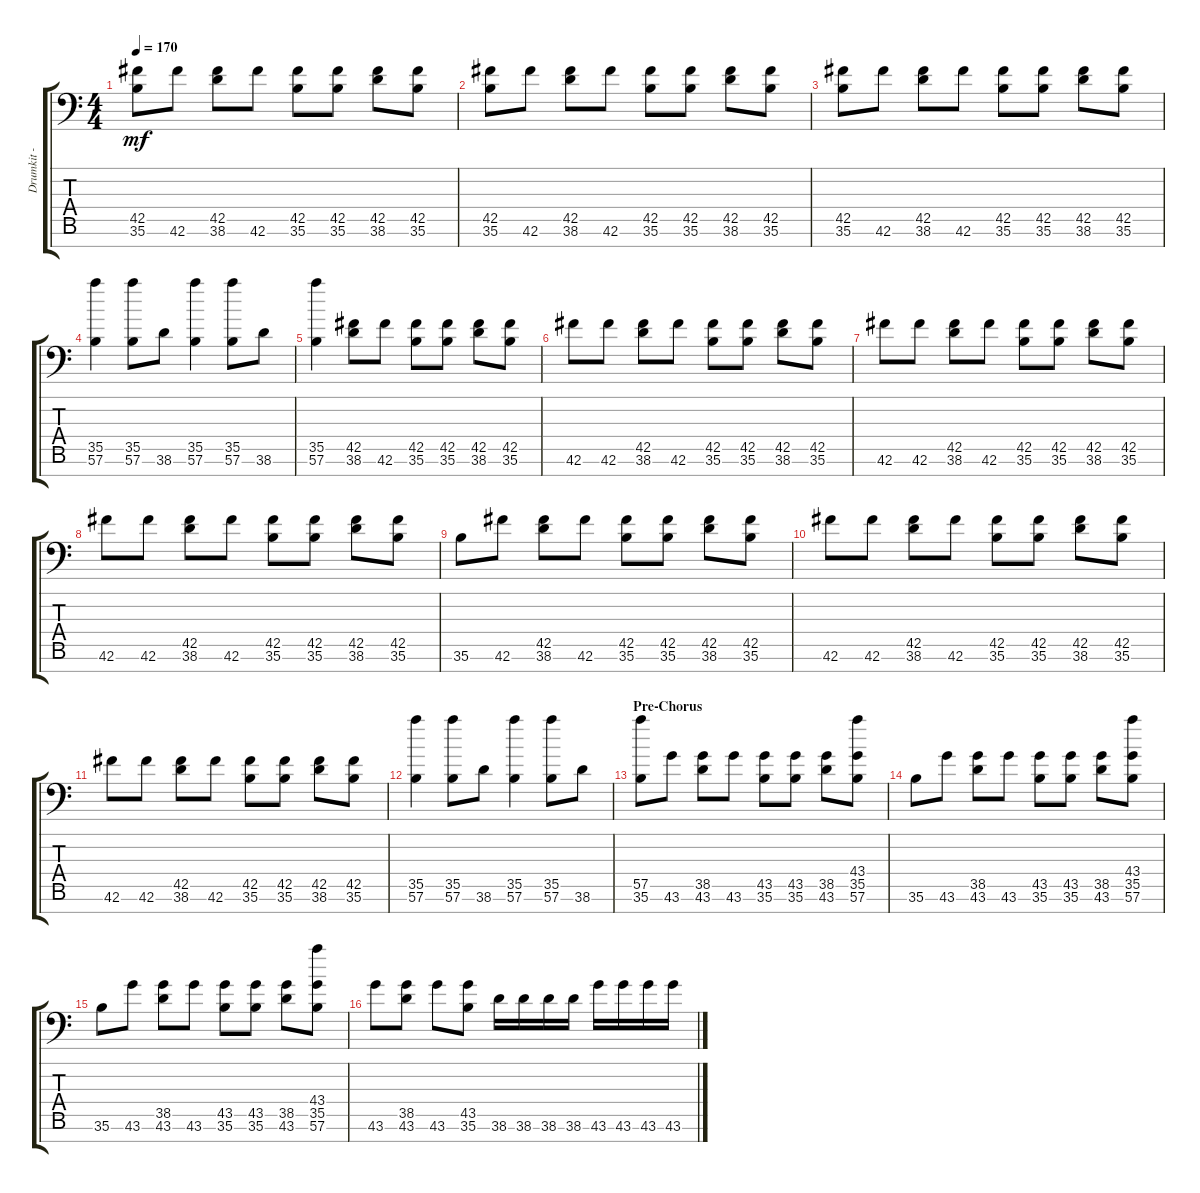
\track ("Drumkit - Chuck Comeau" "Drumkit - ") {instrument acousticgrandpiano}
\staff {score tabs}
\tuning (C-1 C-1 C-1 C-1 C-1 C-1 C-1) {hide}
\ts (4 4)
\tempo 170
\clef f4
\ks c
(42.5 35.6).8{dy mf} 42.6.8 (42.5 38.6).8 42.6.8 (42.5 35.6).8 (42.5 35.6).8 (42.5 38.6).8 (42.5 35.6).8 |
(42.5 35.6).8 42.6.8 (42.5 38.6).8 42.6.8 (42.5 35.6).8 (42.5 35.6).8 (42.5 38.6).8 (42.5 35.6).8 |
(42.5 35.6).8 42.6.8 (42.5 38.6).8 42.6.8 (42.5 35.6).8 (42.5 35.6).8 (42.5 38.6).8 (42.5 35.6).8 |
(35.5 57.6).4 (35.5 57.6).8 38.6.8 (35.5 57.6).4 (35.5 57.6).8 38.6.8 |
(35.5 57.6).4 (42.5 38.6).8 42.6.8 (42.5 35.6).8 (42.5 35.6).8 (42.5 38.6).8 (42.5 35.6).8 |
42.6.8 42.6.8 (42.5 38.6).8 42.6.8 (42.5 35.6).8 (42.5 35.6).8 (42.5 38.6).8 (42.5 35.6).8 |
42.6.8 42.6.8 (42.5 38.6).8 42.6.8 (42.5 35.6).8 (42.5 35.6).8 (42.5 38.6).8 (42.5 35.6).8 |
42.6.8 42.6.8 (42.5 38.6).8 42.6.8 (42.5 35.6).8 (42.5 35.6).8 (42.5 38.6).8 (42.5 35.6).8 |
35.6.8 42.6.8 (42.5 38.6).8 42.6.8 (42.5 35.6).8 (42.5 35.6).8 (42.5 38.6).8 (42.5 35.6).8 |
42.6.8 42.6.8 (42.5 38.6).8 42.6.8 (42.5 35.6).8 (42.5 35.6).8 (42.5 38.6).8 (42.5 35.6).8 |
42.6.8 42.6.8 (42.5 38.6).8 42.6.8 (42.5 35.6).8 (42.5 35.6).8 (42.5 38.6).8 (42.5 35.6).8 |
(35.5 57.6).4 (35.5 57.6).8 38.6.8 (35.5 57.6).4 (35.5 57.6).8 38.6.8 |
\section ("" "Pre-Chorus")
(57.5 35.6).8 43.6.8 (38.5 43.6).8 43.6.8 (43.5 35.6).8 (43.5 35.6).8 (38.5 43.6).8 (43.4 35.5 57.6).8 |
35.6.8 43.6.8 (38.5 43.6).8 43.6.8 (43.5 35.6).8 (43.5 35.6).8 (38.5 43.6).8 (43.4 35.5 57.6).8 |
35.6.8 43.6.8 (38.5 43.6).8 43.6.8 (43.5 35.6).8 (43.5 35.6).8 (38.5 43.6).8 (43.4 35.5 57.6).8 |
43.6.8 (38.5 43.6).8 43.6.8 (43.5 35.6).8 38.6.16 38.6.16 38.6.16 38.6.16 43.6.16 43.6.16 43.6.16 43.6.16
